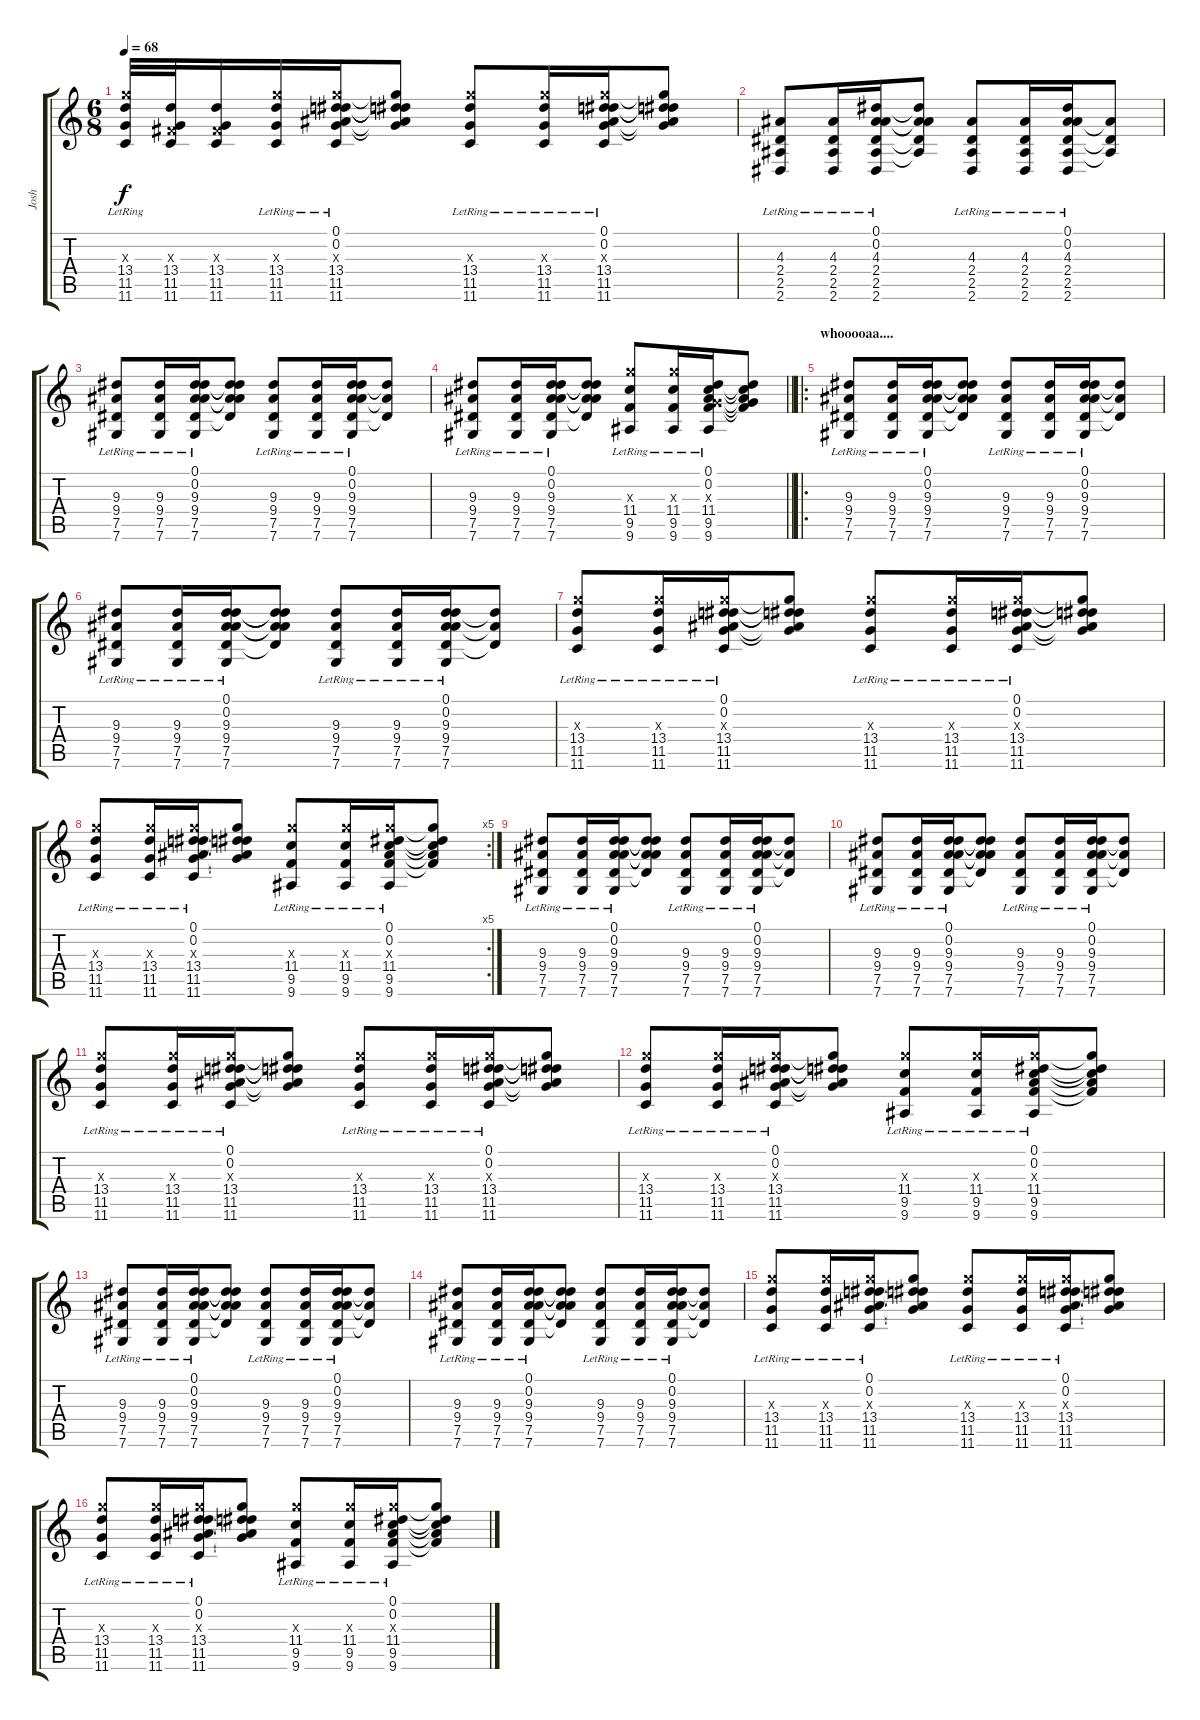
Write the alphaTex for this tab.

\track ("Josh" "Josh") {instrument acousticguitarsteel}
\staff {score tabs}
\tuning (Eb4 Bb3 Gb3 Db3 Ab2 Db2) {hide}
\ts (6 8)
\tempo 68
\clef g2
\ks c
(13.3{x} 13.4{lr} 11.5{lr} 11.6{lr}).32{dy f} (0.3{x} 13.4 11.5 11.6).32 (0.3{x} 13.4 11.5 11.6).16 (13.3{x} 13.4{lr} 11.5{lr} 11.6{lr}).16 (0.1{lr} 0.2{lr} 13.3{x} 13.4{lr} 11.5{lr} 11.6{lr}).16 (0.1{t} 0.2{t} 13.3{t} 13.4{t} 11.5{t}).8 (13.3{x} 13.4{lr} 11.5{lr} 11.6{lr}).8 (13.3{x} 13.4{lr} 11.5{lr} 11.6{lr}).16 (0.1{lr} 0.2{lr} 13.3{x} 13.4{lr} 11.5{lr} 11.6{lr}).16 (0.1{t} 0.2{t} 13.3{t} 13.4{t} 11.5{t}).8 |
(4.3{lr} 2.4{lr} 2.5{lr} 2.6{lr}).8 (4.3{lr} 2.4{lr} 2.5{lr} 2.6{lr}).16 (0.1{lr} 0.2{lr} 4.3{lr} 2.4{lr} 2.5{lr} 2.6{lr}).16 (0.1{t} 0.2{t} 4.3{t} 2.4{t} 2.5{t}).8 (4.3{lr} 2.4{lr} 2.5{lr} 2.6{lr}).8 (4.3{lr} 2.4{lr} 2.5{lr} 2.6{lr}).16 (0.1{lr} 0.2{lr} 4.3{lr} 2.4{lr} 2.5{lr} 2.6{lr}).16 (4.3{t} 2.4{t} 2.5{t}).8 |
(9.3{lr} 9.4{lr} 7.5{lr} 7.6{lr}).8 (9.3{lr} 9.4{lr} 7.5{lr} 7.6{lr}).16 (0.1{lr} 0.2{lr} 9.3{lr} 9.4{lr} 7.5{lr} 7.6{lr}).16 (0.1{t} 0.2{t} 9.3{t} 9.4{t} 7.5{t}).8 (9.3{lr} 9.4{lr} 7.5{lr} 7.6{lr}).8 (9.3{lr} 9.4{lr} 7.5{lr} 7.6{lr}).16 (0.1{lr} 0.2{lr} 9.3{lr} 9.4{lr} 7.5{lr} 7.6{lr}).16 (9.3{t} 9.4{t} 7.5{t}).8 |
\barLineRight lightlight
(9.3{lr} 9.4{lr} 7.5{lr} 7.6{lr}).8 (9.3{lr} 9.4{lr} 7.5{lr} 7.6{lr}).16 (0.1{lr} 0.2{lr} 9.3{lr} 9.4{lr} 7.5{lr} 7.6{lr}).16 (0.1{t} 0.2{t} 9.3{t} 9.4{t} 7.5{t}).8 (13.3{x} 11.4{lr} 9.5{lr} 9.6{lr}).8 (13.3{x} 11.4{lr} 9.5{lr} 9.6{lr}).16 (0.1{lr} 0.2{lr} 1.3{x} 11.4{lr} 9.5{lr} 9.6{lr}).16 (0.1{t} 0.2{t} 1.3{t} 11.4{t} 9.5{t}).8 |
\ro
\section ("" "whooooaa....")
(9.3{lr} 9.4{lr} 7.5{lr} 7.6{lr}).8 (9.3{lr} 9.4{lr} 7.5{lr} 7.6{lr}).16 (0.1{lr} 0.2{lr} 9.3{lr} 9.4{lr} 7.5{lr} 7.6{lr}).16 (0.1{t} 0.2{t} 9.3{t} 9.4{t} 7.5{t}).8 (9.3{lr} 9.4{lr} 7.5{lr} 7.6{lr}).8 (9.3{lr} 9.4{lr} 7.5{lr} 7.6{lr}).16 (0.1{lr} 0.2{lr} 9.3{lr} 9.4{lr} 7.5{lr} 7.6{lr}).16 (9.3{t} 9.4{t} 7.5{t}).8 |
(9.3{lr} 9.4{lr} 7.5{lr} 7.6{lr}).8 (9.3{lr} 9.4{lr} 7.5{lr} 7.6{lr}).16 (0.1{lr} 0.2{lr} 9.3{lr} 9.4{lr} 7.5{lr} 7.6{lr}).16 (0.1{t} 0.2{t} 9.3{t} 9.4{t} 7.5{t}).8 (9.3{lr} 9.4{lr} 7.5{lr} 7.6{lr}).8 (9.3{lr} 9.4{lr} 7.5{lr} 7.6{lr}).16 (0.1{lr} 0.2{lr} 9.3{lr} 9.4{lr} 7.5{lr} 7.6{lr}).16 (9.3{t} 9.4{t} 7.5{t}).8 |
(13.3{x} 13.4{lr} 11.5{lr} 11.6{lr}).8 (13.3{x} 13.4{lr} 11.5{lr} 11.6{lr}).16 (0.1{lr} 0.2{lr} 13.3{x} 13.4{lr} 11.5{lr} 11.6{lr}).16 (0.1{t} 0.2{t} 13.3{t} 13.4{t} 11.5{t}).8 (13.3{x} 13.4{lr} 11.5{lr} 11.6{lr}).8 (13.3{x} 13.4{lr} 11.5{lr} 11.6{lr}).16 (0.1{lr} 0.2{lr} 13.3{x} 13.4{lr} 11.5{lr} 11.6{lr}).16 (0.1{t} 0.2{t} 13.3{t} 13.4{t} 11.5{t}).8 |
\rc 5
(13.3{x} 13.4{lr} 11.5{lr} 11.6{lr}).8 (13.3{x} 13.4{lr} 11.5{lr} 11.6{lr}).16 (0.1{lr} 0.2{lr} 13.3{x} 13.4{lr} 11.5{lr} 11.6{lr}).16 (0.1{t} 0.2{t} 13.3{t} 13.4{t} 11.5{t}).8 (13.3{x} 11.4{lr} 9.5{lr} 9.6{lr}).8 (13.3{x} 11.4{lr} 9.5{lr} 9.6{lr}).16 (0.1{lr} 0.2{lr} 13.3{x} 11.4{lr} 9.5{lr} 9.6{lr}).16 (0.1{t} 0.2{t} 13.3{t} 11.4{t} 9.5{t}).8 |
(9.3{lr} 9.4{lr} 7.5{lr} 7.6{lr}).8{volume 7} (9.3{lr} 9.4{lr} 7.5{lr} 7.6{lr}).16 (0.1{lr} 0.2{lr} 9.3{lr} 9.4{lr} 7.5{lr} 7.6{lr}).16 (0.1{t} 0.2{t} 9.3{t} 9.4{t} 7.5{t}).8 (9.3{lr} 9.4{lr} 7.5{lr} 7.6{lr}).8 (9.3{lr} 9.4{lr} 7.5{lr} 7.6{lr}).16 (0.1{lr} 0.2{lr} 9.3{lr} 9.4{lr} 7.5{lr} 7.6{lr}).16 (9.3{t} 9.4{t} 7.5{t}).8 |
(9.3{lr} 9.4{lr} 7.5{lr} 7.6{lr}).8 (9.3{lr} 9.4{lr} 7.5{lr} 7.6{lr}).16 (0.1{lr} 0.2{lr} 9.3{lr} 9.4{lr} 7.5{lr} 7.6{lr}).16 (0.1{t} 0.2{t} 9.3{t} 9.4{t} 7.5{t}).8 (9.3{lr} 9.4{lr} 7.5{lr} 7.6{lr}).8 (9.3{lr} 9.4{lr} 7.5{lr} 7.6{lr}).16 (0.1{lr} 0.2{lr} 9.3{lr} 9.4{lr} 7.5{lr} 7.6{lr}).16 (9.3{t} 9.4{t} 7.5{t}).8 |
(13.3{x} 13.4{lr} 11.5{lr} 11.6{lr}).8 (13.3{x} 13.4{lr} 11.5{lr} 11.6{lr}).16 (0.1{lr} 0.2{lr} 13.3{x} 13.4{lr} 11.5{lr} 11.6{lr}).16 (0.1{t} 0.2{t} 13.3{t} 13.4{t} 11.5{t}).8 (13.3{x} 13.4{lr} 11.5{lr} 11.6{lr}).8 (13.3{x} 13.4{lr} 11.5{lr} 11.6{lr}).16 (0.1{lr} 0.2{lr} 13.3{x} 13.4{lr} 11.5{lr} 11.6{lr}).16 (0.1{t} 0.2{t} 13.3{t} 13.4{t} 11.5{t}).8 |
(13.3{x} 13.4{lr} 11.5{lr} 11.6{lr}).8 (13.3{x} 13.4{lr} 11.5{lr} 11.6{lr}).16 (0.1{lr} 0.2{lr} 13.3{x} 13.4{lr} 11.5{lr} 11.6{lr}).16 (0.1{t} 0.2{t} 13.3{t} 13.4{t} 11.5{t}).8 (13.3{x} 11.4{lr} 9.5{lr} 9.6{lr}).8 (13.3{x} 11.4{lr} 9.5{lr} 9.6{lr}).16 (0.1{lr} 0.2{lr} 13.3{x} 11.4{lr} 9.5{lr} 9.6{lr}).16 (0.1{t} 0.2{t} 13.3{t} 11.4{t} 9.5{t}).8 |
(9.3{lr} 9.4{lr} 7.5{lr} 7.6{lr}).8 (9.3{lr} 9.4{lr} 7.5{lr} 7.6{lr}).16 (0.1{lr} 0.2{lr} 9.3{lr} 9.4{lr} 7.5{lr} 7.6{lr}).16 (0.1{t} 0.2{t} 9.3{t} 9.4{t} 7.5{t}).8 (9.3{lr} 9.4{lr} 7.5{lr} 7.6{lr}).8 (9.3{lr} 9.4{lr} 7.5{lr} 7.6{lr}).16 (0.1{lr} 0.2{lr} 9.3{lr} 9.4{lr} 7.5{lr} 7.6{lr}).16 (9.3{t} 9.4{t} 7.5{t}).8 |
(9.3{lr} 9.4{lr} 7.5{lr} 7.6{lr}).8 (9.3{lr} 9.4{lr} 7.5{lr} 7.6{lr}).16 (0.1{lr} 0.2{lr} 9.3{lr} 9.4{lr} 7.5{lr} 7.6{lr}).16 (0.1{t} 0.2{t} 9.3{t} 9.4{t} 7.5{t}).8 (9.3{lr} 9.4{lr} 7.5{lr} 7.6{lr}).8 (9.3{lr} 9.4{lr} 7.5{lr} 7.6{lr}).16 (0.1{lr} 0.2{lr} 9.3{lr} 9.4{lr} 7.5{lr} 7.6{lr}).16 (9.3{t} 9.4{t} 7.5{t}).8 |
(13.3{x} 13.4{lr} 11.5{lr} 11.6{lr}).8{volume 5} (13.3{x} 13.4{lr} 11.5{lr} 11.6{lr}).16 (0.1{lr} 0.2{lr} 13.3{x} 13.4{lr} 11.5{lr} 11.6{lr}).16 (0.1{t} 0.2{t} 13.3{t} 13.4{t} 11.5{t}).8 (13.3{x} 13.4{lr} 11.5{lr} 11.6{lr}).8 (13.3{x} 13.4{lr} 11.5{lr} 11.6{lr}).16 (0.1{lr} 0.2{lr} 13.3{x} 13.4{lr} 11.5{lr} 11.6{lr}).16 (0.1{t} 0.2{t} 13.3{t} 13.4{t} 11.5{t}).8 |
(13.3{x} 13.4{lr} 11.5{lr} 11.6{lr}).8 (13.3{x} 13.4{lr} 11.5{lr} 11.6{lr}).16 (0.1{lr} 0.2{lr} 13.3{x} 13.4{lr} 11.5{lr} 11.6{lr}).16 (0.1{t} 0.2{t} 13.3{t} 13.4{t} 11.5{t}).8 (13.3{x} 11.4{lr} 9.5{lr} 9.6{lr}).8 (13.3{x} 11.4{lr} 9.5{lr} 9.6{lr}).16 (0.1{lr} 0.2{lr} 13.3{x} 11.4{lr} 9.5{lr} 9.6{lr}).16 (0.1{t} 0.2{t} 13.3{t} 11.4{t} 9.5{t}).8
